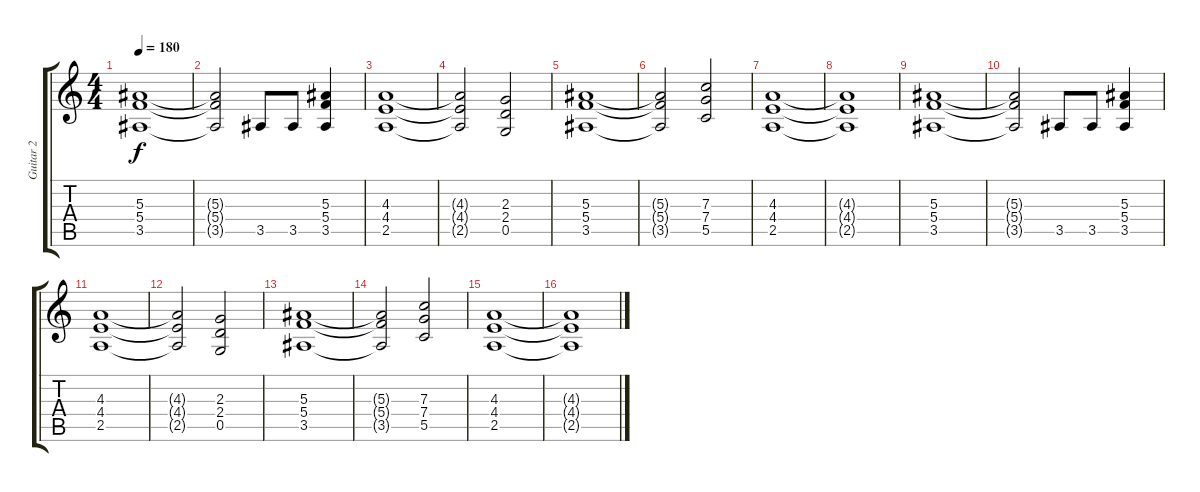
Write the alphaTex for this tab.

\track ("Guitar 2" "Guitar 2") {instrument distortionguitar}
\staff {score tabs}
\tuning (D4 A3 F3 C3 G2 C2) {hide}
\ts (4 4)
\tempo 180
\clef g2
\ks c
(5.3 5.4 3.5).1{dy f balance 5} |
(5.3{t} 5.4{t} 3.5{t}).2 3.5.8 3.5.8 (5.3 5.4 3.5).4 |
(4.3 4.4 2.5).1 |
(4.3{t} 4.4{t} 2.5{t}).2 (2.3 2.4 0.5).2 |
(5.3 5.4 3.5).1 |
(5.3{t} 5.4{t} 3.5{t}).2 (7.3 7.4 5.5).2 |
(4.3 4.4 2.5).1 |
(4.3{t} 4.4{t} 2.5{t}).1 |
(5.3 5.4 3.5).1 |
(5.3{t} 5.4{t} 3.5{t}).2 3.5.8 3.5.8 (5.3 5.4 3.5).4 |
(4.3 4.4 2.5).1 |
(4.3{t} 4.4{t} 2.5{t}).2 (2.3 2.4 0.5).2 |
(5.3 5.4 3.5).1 |
(5.3{t} 5.4{t} 3.5{t}).2 (7.3 7.4 5.5).2 |
(4.3 4.4 2.5).1 |
(4.3{t} 4.4{t} 2.5{t}).1
